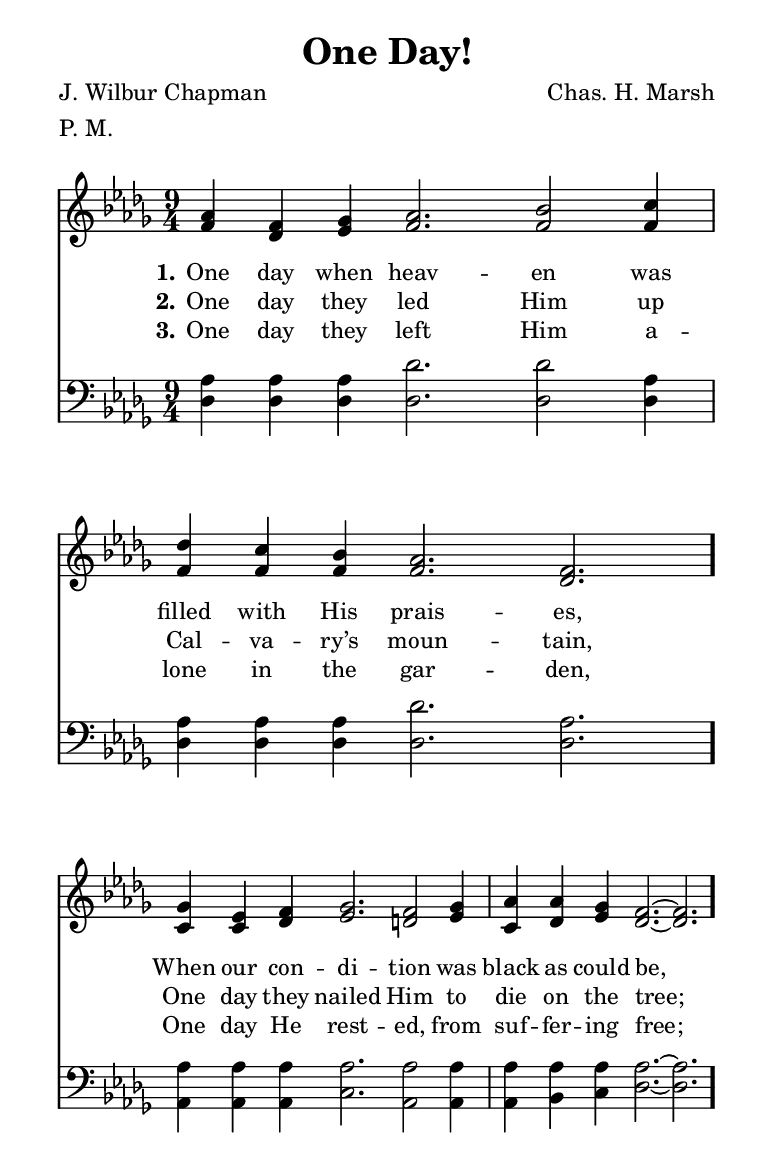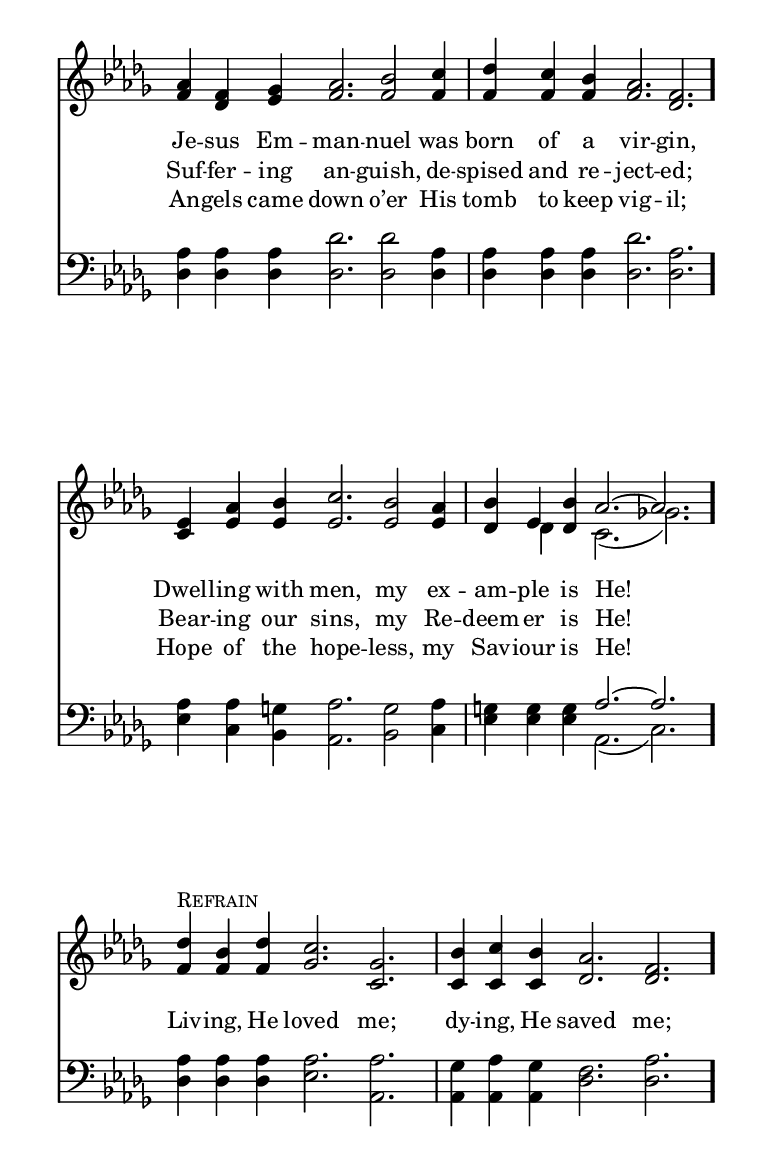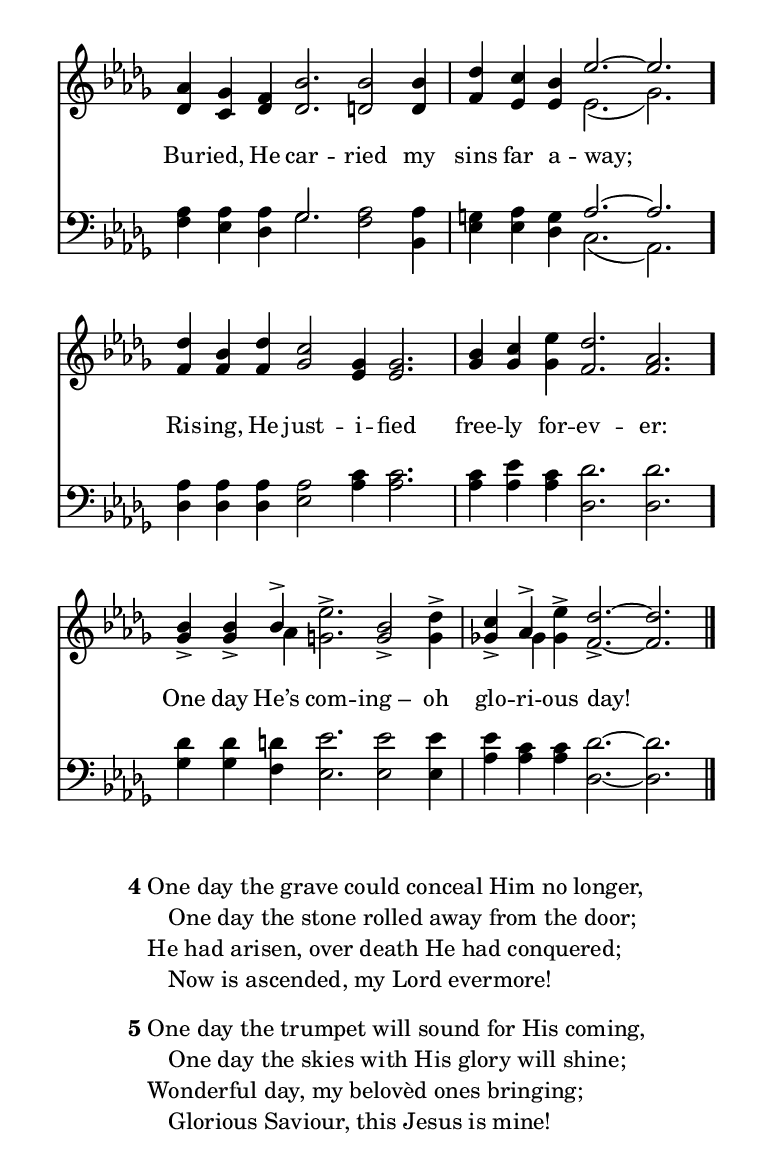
\include "common/global.ily"
\paper {
  \include "common/paper.ily"
  ragged-last-bottom = ##t
  system-count = #(cond (is-eogsized 6) (#t #f))
  systems-per-page = #(cond (is-eogsized 5) (#t #f))
  % need to reduce stretchability to compensate for `ragged-bottom` being false
  % (`ragged-last-bottom` doesn't appear to work for markups, so the markup
  % gets pulled down the page)
  score-markup-spacing.stretchability = 1
}

\header{
  %gospel
  hymnnumber = "186"
  title = "One Day!"
  tunename = ""
  meter = "P. M."
  poet = "J. Wilbur Chapman"
  composer = "Chas. H. Marsh"
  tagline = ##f
}

patternA = { c4 c4 c4 c2. c2 c4 | c4 c4 c4 c2. c2. }
patternB = { c4 c4 c4 c2. c2. | c4 c4 c4 c2. c2. }
patternC = { c4 c4 c4 c2 c4 c2. | c4 c4 c4 c2. c2. }

global = {
  \include "common/overrides.ily"
  \override Staff.TimeSignature.style = #'numbered
  \time 9/4
  \override Score.MetronomeMark.transparent = ##t % hide all fermata changes too
  \tempo 4=150
  \key des \major
  \autoBeamOff
}

notesSoprano = {
\global
\relative c'' {

  \changePitch \patternA { aes f ges aes bes c | des c bes aes f }
  \changePitch \patternA { ges ees f ges f ges | aes aes ges f ~ f }
  \changePitch \patternA { aes f ges aes bes c | des c bes aes f }
  \changePitch \patternA { ees aes bes c bes aes | bes ees, bes' aes ~ aes }

  << s^\markup { \small \caps "Refrain" }
  \changePitch \patternB { des bes des c ges | bes c bes aes f } >>
  \changePitch \patternA { aes ges f bes bes bes | des c bes ees ~ ees }
  \changePitch \patternC { des bes des c ges ges | bes c ees des aes }
  \changePitch \patternA { bes-> bes-> bes-> ees-> bes-> des-> | c-> aes-> ees'-> des-> ~ des }

  \bar "|."

}
}

notesAlto = {
\global
\relative e' {

  \changePitch \patternA { f des ees f f f | f f f f des }
  \changePitch \patternA { c c des ees d ees | c des ees des ~ des }
  \changePitch \patternA { f des ees f f f | f f f f des }
  \changePitch \patternA { c ees ees ees ees ees | des des des c( ges'!) }

  \changePitch \patternB { f f f ges c, | c c c des des }
  \changePitch \patternA { des c des des d d | f ees ees ees( ges) }
  \changePitch \patternC { f f f ges ees ees | ges ges ges f f }
  \changePitch \patternA { ges ges aes g g g | ges! ges ges f ~ f }

}
}

notesTenor = {
\global
\relative a {

  \changePitch \patternA { aes aes aes des des aes | aes aes aes des aes }
  \changePitch \patternA { aes aes aes aes aes aes | aes aes aes aes ~ aes }
  \changePitch \patternA { aes aes aes des des aes | aes aes aes des aes }
  \changePitch \patternA { aes aes g aes g aes | g g g aes ~ aes }

  \changePitch \patternB { aes aes aes aes aes | ges aes ges f aes }
  \changePitch \patternA { aes aes aes ges aes aes | g aes g aes ~ aes }
  \changePitch \patternC { aes aes aes aes c c | c ees c des des }
  \changePitch \patternA { des des d ees ees ees | ees c c | des ~ des }

}
}

notesBass = {
\global
\relative f {

  \changePitch \patternA { des des des des des des | des des des des des }
  \changePitch \patternA { aes aes aes c aes aes | aes bes c des ~ des }
  \changePitch \patternA { des des des des des des | des des des des des }
  \changePitch \patternA { ees c bes aes bes c | ees ees ees aes,( c) }

  \changePitch \patternB { des des des ees aes, | aes aes aes des des }
  \changePitch \patternA { f ees des ges f bes, | ees ees des c( aes) }
  \changePitch \patternC { des des des ees aes aes | aes aes aes des, des | }
  \changePitch \patternA { ges ges f ees ees ees | aes aes aes des, ~ des }

}
}

Refrain = \lyricmode {

Liv -- ing, He loved me; dy -- ing, He saved me; \bar "."
Bur -- ied, He car -- ried my sins far a -- way; \bar "."
Ris -- ing, He just -- i -- fied free -- ly for -- ev -- er: \bar "."
One day He’s com -- ing_– oh glo -- ri -- ous day! \bar "."

}

wordsA = \lyricmode {
\set stanza = "1."

One day when heav -- en was filled with His prais -- es, \bar "."
When our con -- di -- tion was black as could be, \bar "."
Je -- sus Em -- man -- nuel was born of a vir -- gin, \bar "."
Dwell -- ing with men, my ex -- am -- ple is He! \bar "."

}

wordsB = \lyricmode {
\set stanza = "2."

One day they led Him up Cal -- va -- ry’s moun -- tain,
One day they nailed Him to die on the tree;
Suf -- fer -- ing an -- guish, de -- spised and re -- ject -- ed;
Bear -- ing our sins, my Re -- deem -- er is He!

\Refrain

}

wordsC = \lyricmode {
\set stanza = "3."

One day they left Him a -- lone in the gar -- den,
One day He rest -- ed, from suf -- fer -- ing free;
An -- gels came down o’er His tomb to keep vig -- il;
Hope of the hope -- less, my Sav -- iour is He!

}

wordsD = \markuplist {

\line { One day the grave could conceal Him no longer, }
\line { { \hspace #2 } One day the stone rolled away from the door; }
\line { He had arisen, over death He had conquered; }
\line { { \hspace #2 } Now is ascended, my Lord evermore! }

}

wordsE = \markuplist {

\line { One day the trumpet will sound for His coming, }
\line { { \hspace #2 } One day the skies with His glory will shine; }
\line { Wonderful day, my belovèd ones bringing; }
\line { { \hspace #2 } Glorious Saviour, this Jesus is mine! }

}

\score {
  \context ChoirStaff <<
    \context Staff = upper <<
      \set Staff.autoBeaming = ##f
      \set ChoirStaff.systemStartDelimiter = #'SystemStartBar
      \set ChoirStaff.printPartCombineTexts = ##f
      \partcombine #'(2 . 11) \notesSoprano \notesAlto
      \context NullVoice = sopranos { \voiceOne << \notesSoprano >> }
      \context Lyrics = one   \lyricsto sopranos \wordsA
      \context Lyrics = two   \lyricsto sopranos \wordsB
      \context Lyrics = three \lyricsto sopranos \wordsC
    >>
    \context Staff = men <<
      \set Staff.autoBeaming = ##f
      \clef bass
      \set ChoirStaff.printPartCombineTexts = ##f
      \partcombine #'(2 . 11) \notesTenor \notesBass
    >>
  >>
  \layout {
    \include "common/layout.ily"
  }
  #(cond ((ly:get-option 'eog-midi-permitted) #{ \midi{
    \include "common/midi.ily"
  } #}))
}

\noPageBreak

\markup { \fill-line { \column {
  \line{ \bold 4 \column { \wordsD } } \combine \null \vspace #0.4
  \line{ \bold 5 \column { \wordsE } }
} } }

\version "2.19.49"  % necessary for upgrading to future LilyPond versions.

% vi:set et ts=2 sw=2 ai nocindent syntax=lilypond:
